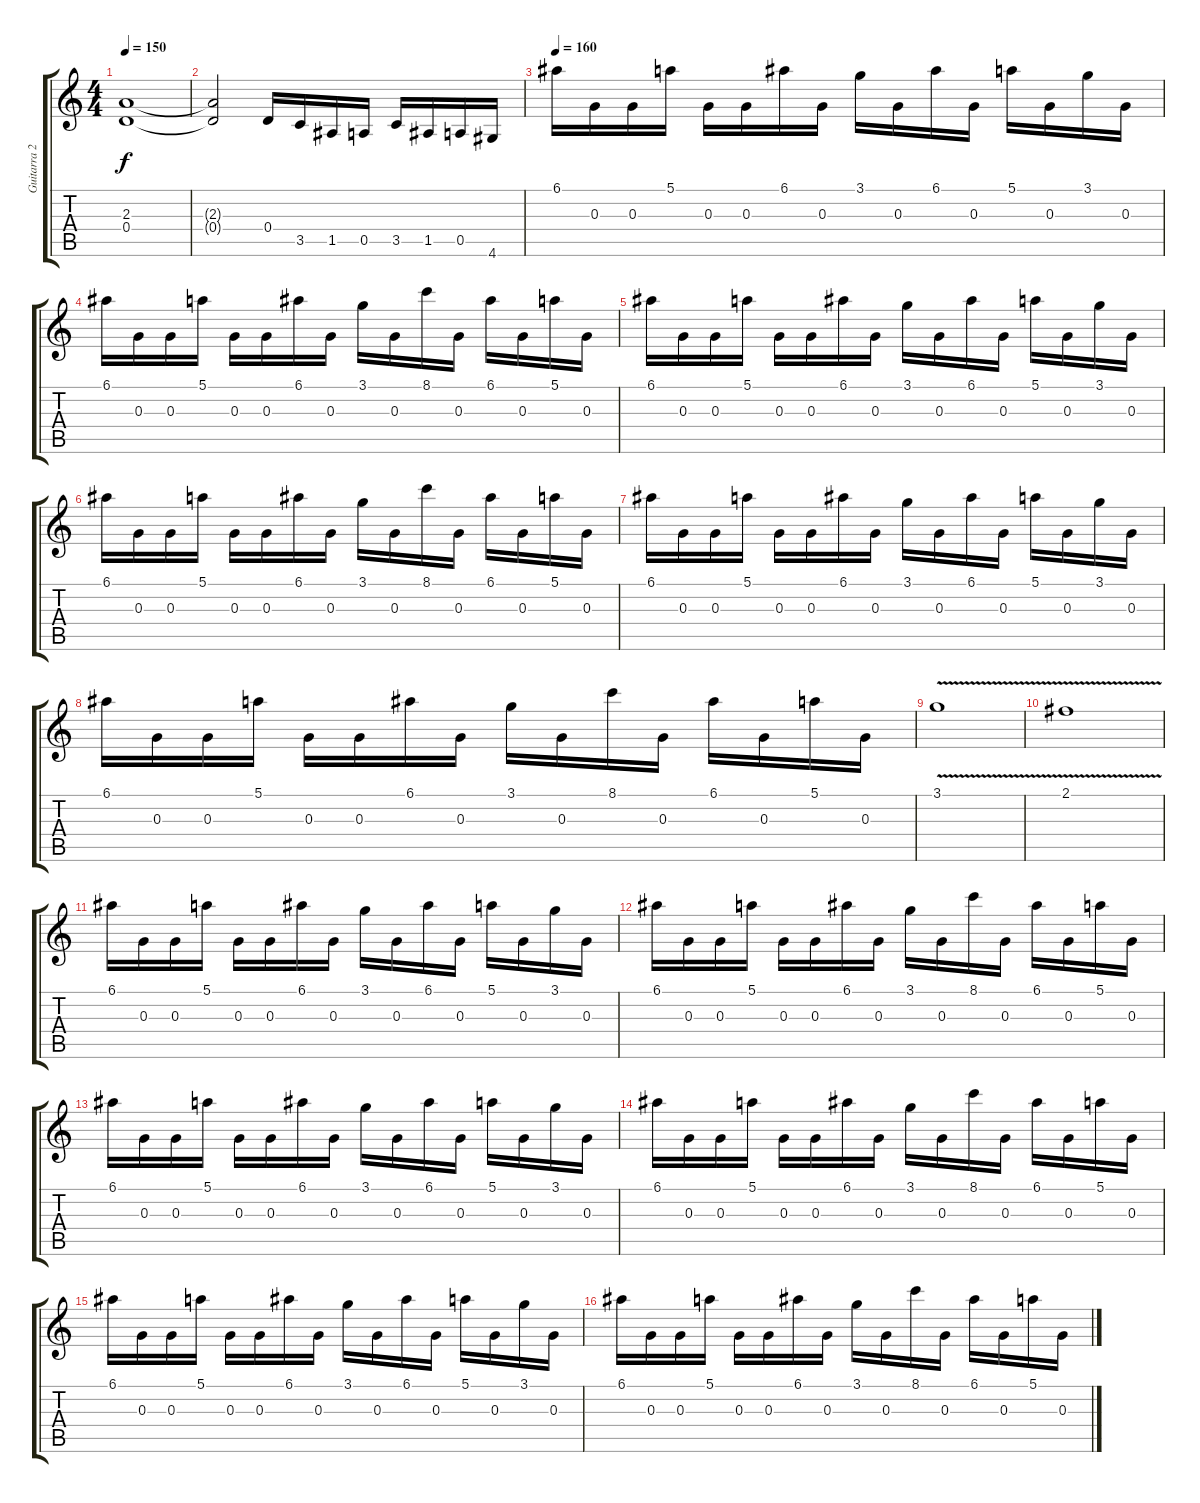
\track ("Guitarra 2" "Guitarra 2") {instrument distortionguitar}
\staff {score tabs}
\tuning (E4 B3 G3 D3 A2 E2) {hide}
\ts (4 4)
\tempo 150
\clef g2
\ks c
(2.3 0.4).1{dy f} |
(2.3{t} 0.4{t}).2 0.4.16 3.5.16 1.5.16 0.5.16 3.5.16 1.5.16 0.5.16 4.6.16 |
\tempo 160
6.1.16{balance 16} 0.3.16 0.3.16 5.1.16 0.3.16 0.3.16 6.1.16 0.3.16 3.1.16 0.3.16 6.1.16 0.3.16 5.1.16 0.3.16 3.1.16 0.3.16 |
6.1.16 0.3.16 0.3.16 5.1.16 0.3.16 0.3.16 6.1.16 0.3.16 3.1.16 0.3.16 8.1.16 0.3.16 6.1.16 0.3.16 5.1.16 0.3.16 |
6.1.16 0.3.16 0.3.16 5.1.16 0.3.16 0.3.16 6.1.16 0.3.16 3.1.16 0.3.16 6.1.16 0.3.16 5.1.16 0.3.16 3.1.16 0.3.16 |
6.1.16 0.3.16 0.3.16 5.1.16 0.3.16 0.3.16 6.1.16 0.3.16 3.1.16 0.3.16 8.1.16 0.3.16 6.1.16 0.3.16 5.1.16 0.3.16 |
6.1.16 0.3.16 0.3.16 5.1.16 0.3.16 0.3.16 6.1.16 0.3.16 3.1.16 0.3.16 6.1.16 0.3.16 5.1.16 0.3.16 3.1.16 0.3.16 |
6.1.16 0.3.16 0.3.16 5.1.16 0.3.16 0.3.16 6.1.16 0.3.16 3.1.16 0.3.16 8.1.16 0.3.16 6.1.16 0.3.16 5.1.16 0.3.16 |
3.1{v}.1 |
2.1{v}.1 |
6.1.16{balance 16} 0.3.16 0.3.16 5.1.16 0.3.16 0.3.16 6.1.16 0.3.16 3.1.16 0.3.16 6.1.16 0.3.16 5.1.16 0.3.16 3.1.16 0.3.16 |
6.1.16 0.3.16 0.3.16 5.1.16 0.3.16 0.3.16 6.1.16 0.3.16 3.1.16 0.3.16 8.1.16 0.3.16 6.1.16 0.3.16 5.1.16 0.3.16 |
6.1.16 0.3.16 0.3.16 5.1.16 0.3.16 0.3.16 6.1.16 0.3.16 3.1.16 0.3.16 6.1.16 0.3.16 5.1.16 0.3.16 3.1.16 0.3.16 |
6.1.16 0.3.16 0.3.16 5.1.16 0.3.16 0.3.16 6.1.16 0.3.16 3.1.16 0.3.16 8.1.16 0.3.16 6.1.16 0.3.16 5.1.16 0.3.16 |
6.1.16 0.3.16 0.3.16 5.1.16 0.3.16 0.3.16 6.1.16 0.3.16 3.1.16 0.3.16 6.1.16 0.3.16 5.1.16 0.3.16 3.1.16 0.3.16 |
6.1.16 0.3.16 0.3.16 5.1.16 0.3.16 0.3.16 6.1.16 0.3.16 3.1.16 0.3.16 8.1.16 0.3.16 6.1.16 0.3.16 5.1.16 0.3.16
